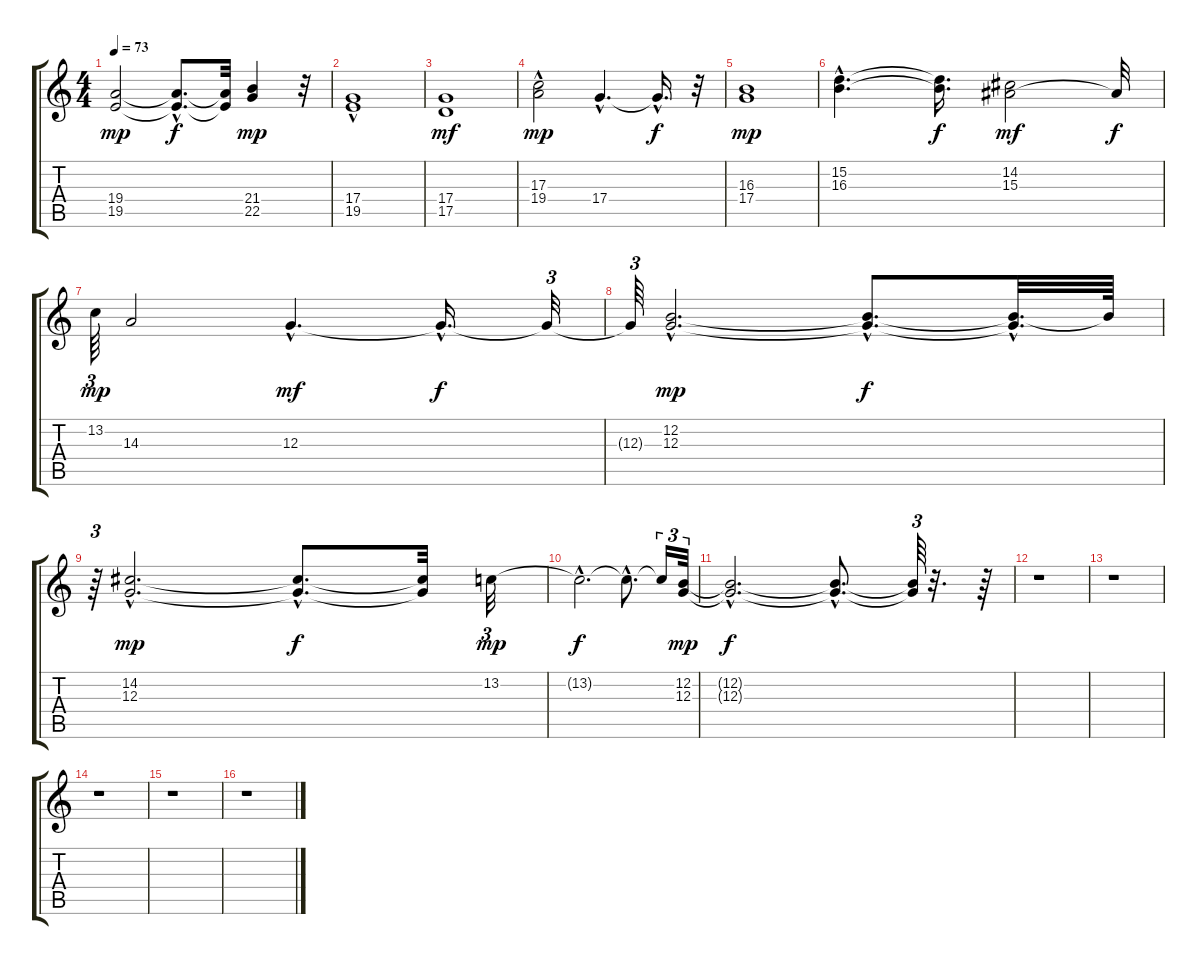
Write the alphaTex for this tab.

\track "" {instrument stringensemble1}
\staff {score tabs}
\tuning (E4 B3 G3 D3 A2 E2) {hide}
\ts (4 4)
\tempo 73
\clef g2
\ks c
(19.4 19.5).2{dy mp} (19.4{hac t} 19.5{hac t}).8{d dy f} (19.4{t} 19.5{t}).32 (21.4 22.5).4{dy mp} r.32 |
(17.4{hac} 19.5).1 |
(17.4 17.5).1{dy mf} |
(17.3{hac} 19.4).2{dy mp} 17.4{hac}.4{d} 17.4{hac t}.16{d dy f} r.32 |
(16.3 17.4).1{dy mp} |
(15.2{hac} 16.3{hac}).4{d} (15.2{t} 16.3{t}).16{d dy f} (14.2 15.3).2{dy mf} 15.3{t}.32{dy f} |
13.2.64{tu (3 2) dy mp} 14.3.2 12.3{hac}.4{d dy mf} 12.3{hac t}.16{d dy f} 12.3{t}.32{tu (3 2)} |
12.3{t}.64{tu (3 2)} (12.2{hac} 12.3{hac}).2{d dy mp} (12.2{hac t} 12.3{hac t}).8{d dy f} (12.2{hac t} 12.3{t}).32{d} 12.2{t}.64 |
r.64{tu (3 2)} (14.2{hac} 12.3{hac}).2{d dy mp} (14.2{hac t} 12.3{hac t}).8{d dy f} (14.2{t} 12.3{t}).32 13.2.32{tu (3 2) dy mp} |
13.2{hac t}.2{d dy f} 13.2{hac t}.8{d} 13.2{t}.16{tu (3 2)} (12.2 12.3).32{tu (3 2) dy mp} |
(12.2{hac t} 12.3{hac t}).2{d dy f} (12.2{hac t} 12.3{hac t}).8{d} (12.2{t} 12.3{t}).64{tu (3 2)} r.32{d} r.64 |
r.1 |
r.1 |
r.1 |
r.1 |
r.1
